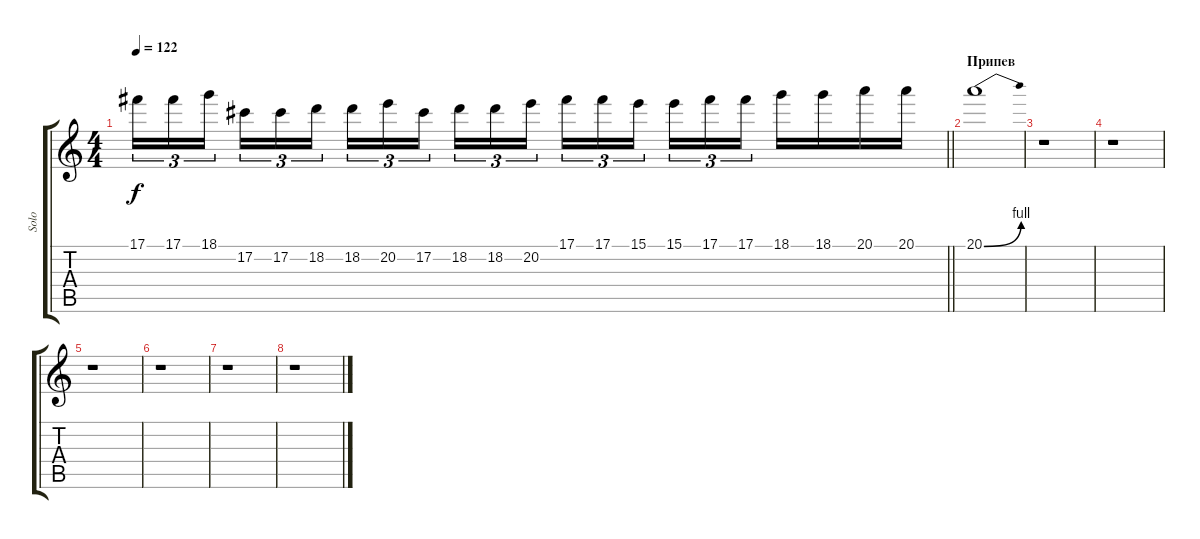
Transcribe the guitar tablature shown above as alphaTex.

\track ("Solo" "Solo") {instrument distortionguitar}
\staff {score tabs}
\tuning (Db4 Ab3 E3 B2 Gb2 B1) {hide}
\ts (4 4)
\tempo 122
\clef g2
\barLineRight lightlight
\ks c
17.1.16{tu (3 2) dy f} 17.1.16{tu (3 2)} 18.1.16{tu (3 2) beam splitsecondary} 17.2.16{tu (3 2)} 17.2.16{tu (3 2)} 18.2.16{tu (3 2)} 18.2.16{tu (3 2)} 20.2.16{tu (3 2)} 17.2.16{tu (3 2) beam splitsecondary} 18.2.16{tu (3 2)} 18.2.16{tu (3 2)} 20.2.16{tu (3 2)} 17.1.16{tu (3 2)} 17.1.16{tu (3 2)} 15.1.16{tu (3 2) beam splitsecondary} 15.1.16{tu (3 2)} 17.1.16{tu (3 2)} 17.1.16{tu (3 2)} 18.1.16 18.1.16 20.1.16 20.1.16 |
\section ("" "Припев")
20.1{be (bend 0 0 60 4)}.1 |
r.1 |
r.1 |
r.1 |
r.1 |
r.1 |
r.1
